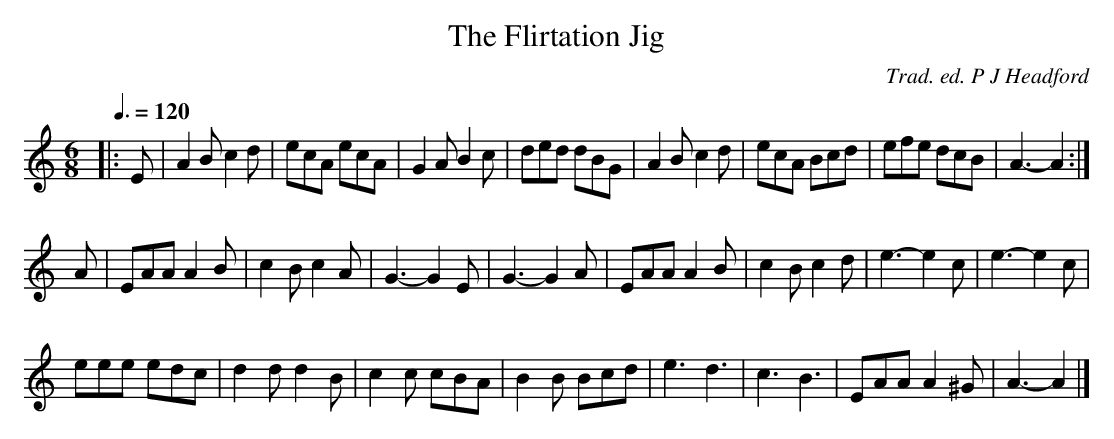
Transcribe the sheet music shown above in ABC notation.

X:1
T:Flirtation Jig, The
C:Trad. ed. P J Headford
M:6/8
L:1/8
Q:3/8=120
K:Am
|:E|A2B c2d|ecA ecA|G2A B2c|ded dBG|\
A2B c2d|ecA Bcd|efe dcB|A3- A2:|]
A|EAA A2B|c2B c2A|G3- G2E|G3- G2A|\
EAA A2B|c2B c2d|e3- e2c|e3- e2c|
eee edc|d2d d2B|c2c cBA|B2B Bcd|\
e3 d3|c3 B3|EAA A2^G|A3- A2|]
